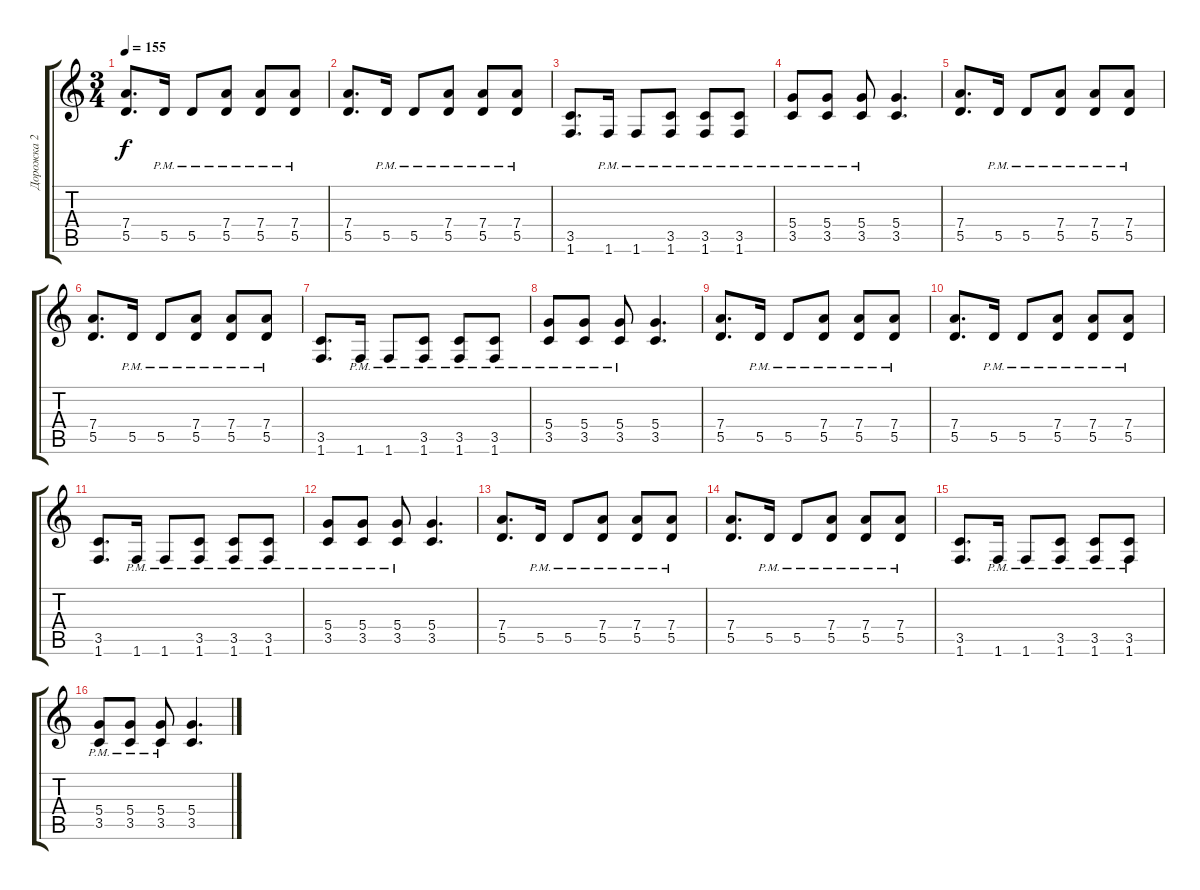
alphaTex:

\track ("Дорожка 2" "Дорожка 2") {instrument distortionguitar}
\staff {score tabs}
\tuning (E4 B3 G3 D3 A2 E2) {hide}
\ts (3 4)
\tempo 155
\clef g2
\ks c
(7.4 5.5).8{d dy f} 5.5{pm}.16 5.5{pm}.8 (7.4{pm} 5.5{pm}).8 (7.4{pm} 5.5{pm}).8 (7.4{pm} 5.5{pm}).8 |
(7.4 5.5).8{d} 5.5{pm}.16 5.5{pm}.8 (7.4{pm} 5.5{pm}).8 (7.4{pm} 5.5{pm}).8 (7.4{pm} 5.5{pm}).8 |
(3.5 1.6).8{d} 1.6{pm}.16 1.6{pm}.8 (3.5 1.6{pm}).8 (3.5 1.6{pm}).8 (3.5 1.6{pm}).8 |
(5.4{pm} 3.5{pm}).8 (5.4{pm} 3.5{pm}).8 (5.4{pm} 3.5{pm}).8 (5.4 3.5).4{d} |
(7.4 5.5).8{d} 5.5{pm}.16 5.5{pm}.8 (7.4{pm} 5.5{pm}).8 (7.4{pm} 5.5{pm}).8 (7.4{pm} 5.5{pm}).8 |
(7.4 5.5).8{d} 5.5{pm}.16 5.5{pm}.8 (7.4{pm} 5.5{pm}).8 (7.4{pm} 5.5{pm}).8 (7.4{pm} 5.5{pm}).8 |
(3.5 1.6).8{d} 1.6{pm}.16 1.6{pm}.8 (3.5 1.6{pm}).8 (3.5 1.6{pm}).8 (3.5 1.6{pm}).8 |
(5.4{pm} 3.5{pm}).8 (5.4{pm} 3.5{pm}).8 (5.4{pm} 3.5{pm}).8 (5.4 3.5).4{d} |
(7.4 5.5).8{d} 5.5{pm}.16 5.5{pm}.8 (7.4{pm} 5.5{pm}).8 (7.4{pm} 5.5{pm}).8 (7.4{pm} 5.5{pm}).8 |
(7.4 5.5).8{d} 5.5{pm}.16 5.5{pm}.8 (7.4{pm} 5.5{pm}).8 (7.4{pm} 5.5{pm}).8 (7.4{pm} 5.5{pm}).8 |
(3.5 1.6).8{d} 1.6{pm}.16 1.6{pm}.8 (3.5 1.6{pm}).8 (3.5 1.6{pm}).8 (3.5 1.6{pm}).8 |
(5.4{pm} 3.5{pm}).8 (5.4{pm} 3.5{pm}).8 (5.4{pm} 3.5{pm}).8 (5.4 3.5).4{d} |
(7.4 5.5).8{d} 5.5{pm}.16 5.5{pm}.8 (7.4{pm} 5.5{pm}).8 (7.4{pm} 5.5{pm}).8 (7.4{pm} 5.5{pm}).8 |
(7.4 5.5).8{d} 5.5{pm}.16 5.5{pm}.8 (7.4{pm} 5.5{pm}).8 (7.4{pm} 5.5{pm}).8 (7.4{pm} 5.5{pm}).8 |
(3.5 1.6).8{d} 1.6{pm}.16 1.6{pm}.8 (3.5 1.6{pm}).8 (3.5 1.6{pm}).8 (3.5 1.6{pm}).8 |
(5.4{pm} 3.5{pm}).8 (5.4{pm} 3.5{pm}).8 (5.4{pm} 3.5{pm}).8 (5.4 3.5).4{d}
